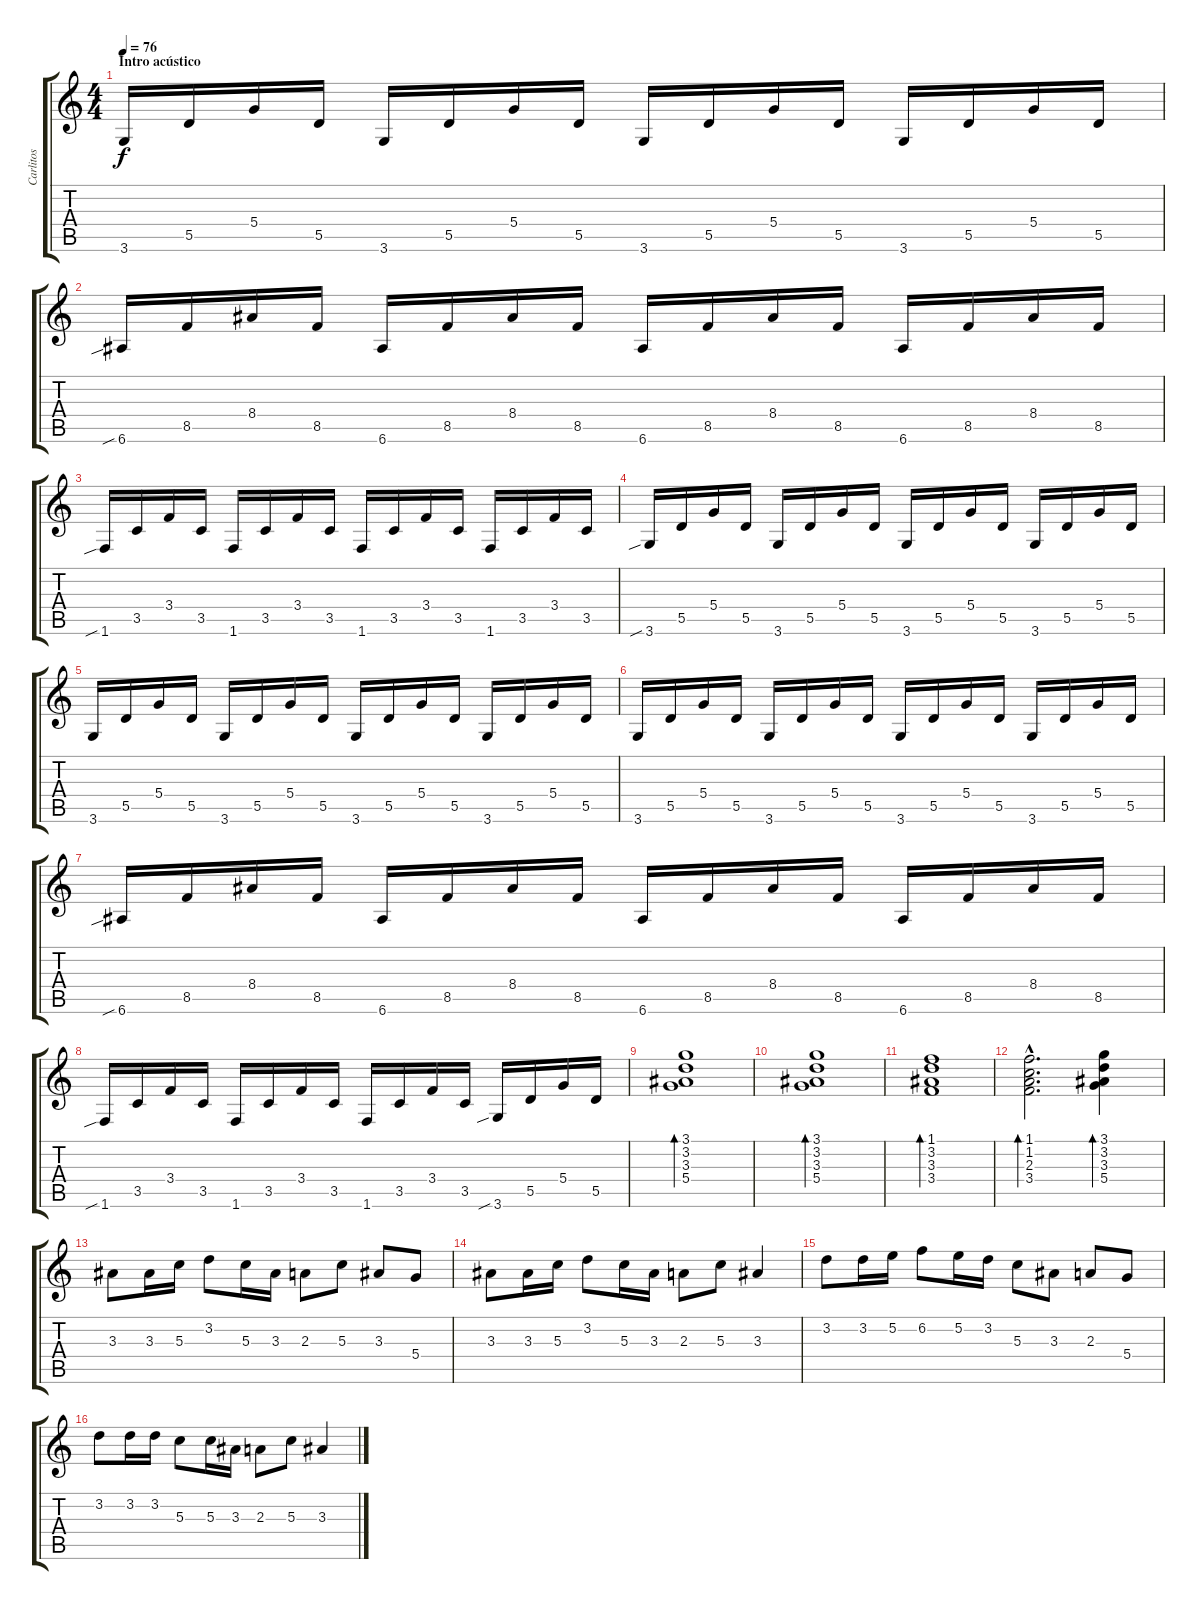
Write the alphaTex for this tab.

\track ("Carlitos" "Carlitos") {instrument distortionguitar}
\staff {score tabs}
\tuning (E4 B3 G3 D3 A2 E2) {hide}
\ts (4 4)
\section ("" "Intro acústico")
\tempo 76
\clef g2
\ks c
3.6.16{dy f volume 10 instrument acousticguitarnylon} 5.5.16 5.4.16 5.5.16 3.6.16 5.5.16 5.4.16 5.5.16 3.6.16 5.5.16 5.4.16 5.5.16 3.6.16 5.5.16 5.4.16 5.5.16 |
6.6{sib}.16 8.5.16 8.4.16 8.5.16 6.6.16 8.5.16 8.4.16 8.5.16 6.6.16 8.5.16 8.4.16 8.5.16 6.6.16 8.5.16 8.4.16 8.5.16 |
1.6{sib}.16 3.5.16 3.4.16 3.5.16 1.6.16 3.5.16 3.4.16 3.5.16 1.6.16 3.5.16 3.4.16 3.5.16 1.6.16 3.5.16 3.4.16 3.5.16 |
3.6{sib}.16 5.5.16 5.4.16 5.5.16 3.6.16 5.5.16 5.4.16 5.5.16 3.6.16 5.5.16 5.4.16 5.5.16 3.6.16 5.5.16 5.4.16 5.5.16 |
3.6.16 5.5.16 5.4.16 5.5.16 3.6.16 5.5.16 5.4.16 5.5.16 3.6.16 5.5.16 5.4.16 5.5.16 3.6.16 5.5.16 5.4.16 5.5.16 |
3.6.16 5.5.16 5.4.16 5.5.16 3.6.16 5.5.16 5.4.16 5.5.16 3.6.16 5.5.16 5.4.16 5.5.16 3.6.16 5.5.16 5.4.16 5.5.16 |
6.6{sib}.16 8.5.16 8.4.16 8.5.16 6.6.16 8.5.16 8.4.16 8.5.16 6.6.16 8.5.16 8.4.16 8.5.16 6.6.16 8.5.16 8.4.16 8.5.16 |
1.6{sib}.16 3.5.16 3.4.16 3.5.16 1.6.16 3.5.16 3.4.16 3.5.16 1.6.16 3.5.16 3.4.16 3.5.16 3.6{sib}.16 5.5.16 5.4.16 5.5.16 |
(3.1 3.2 3.3 5.4).1{bd 240 volume 8} |
(3.1 3.2 3.3 5.4).1{bd 240} |
(1.1 3.2 3.3 3.4).1{bd 240} |
(1.1{hac} 1.2{hac} 2.3{hac} 3.4{hac}).2{d bd 240} (3.1 3.2 3.3 5.4).4{bd 240} |
3.3.8{volume 10} 3.3.16 5.3.16 3.2.8 5.3.16 3.3.16 2.3.8 5.3.8 3.3.8 5.4.8 |
3.3.8 3.3.16 5.3.16 3.2.8 5.3.16 3.3.16 2.3.8 5.3.8 3.3.4 |
3.2.8 3.2.16 5.2.16 6.2.8 5.2.16 3.2.16 5.3.8 3.3.8 2.3.8 5.4.8 |
3.2.8 3.2.16 3.2.16 5.3.8 5.3.16 3.3.16 2.3.8 5.3.8 3.3.4
